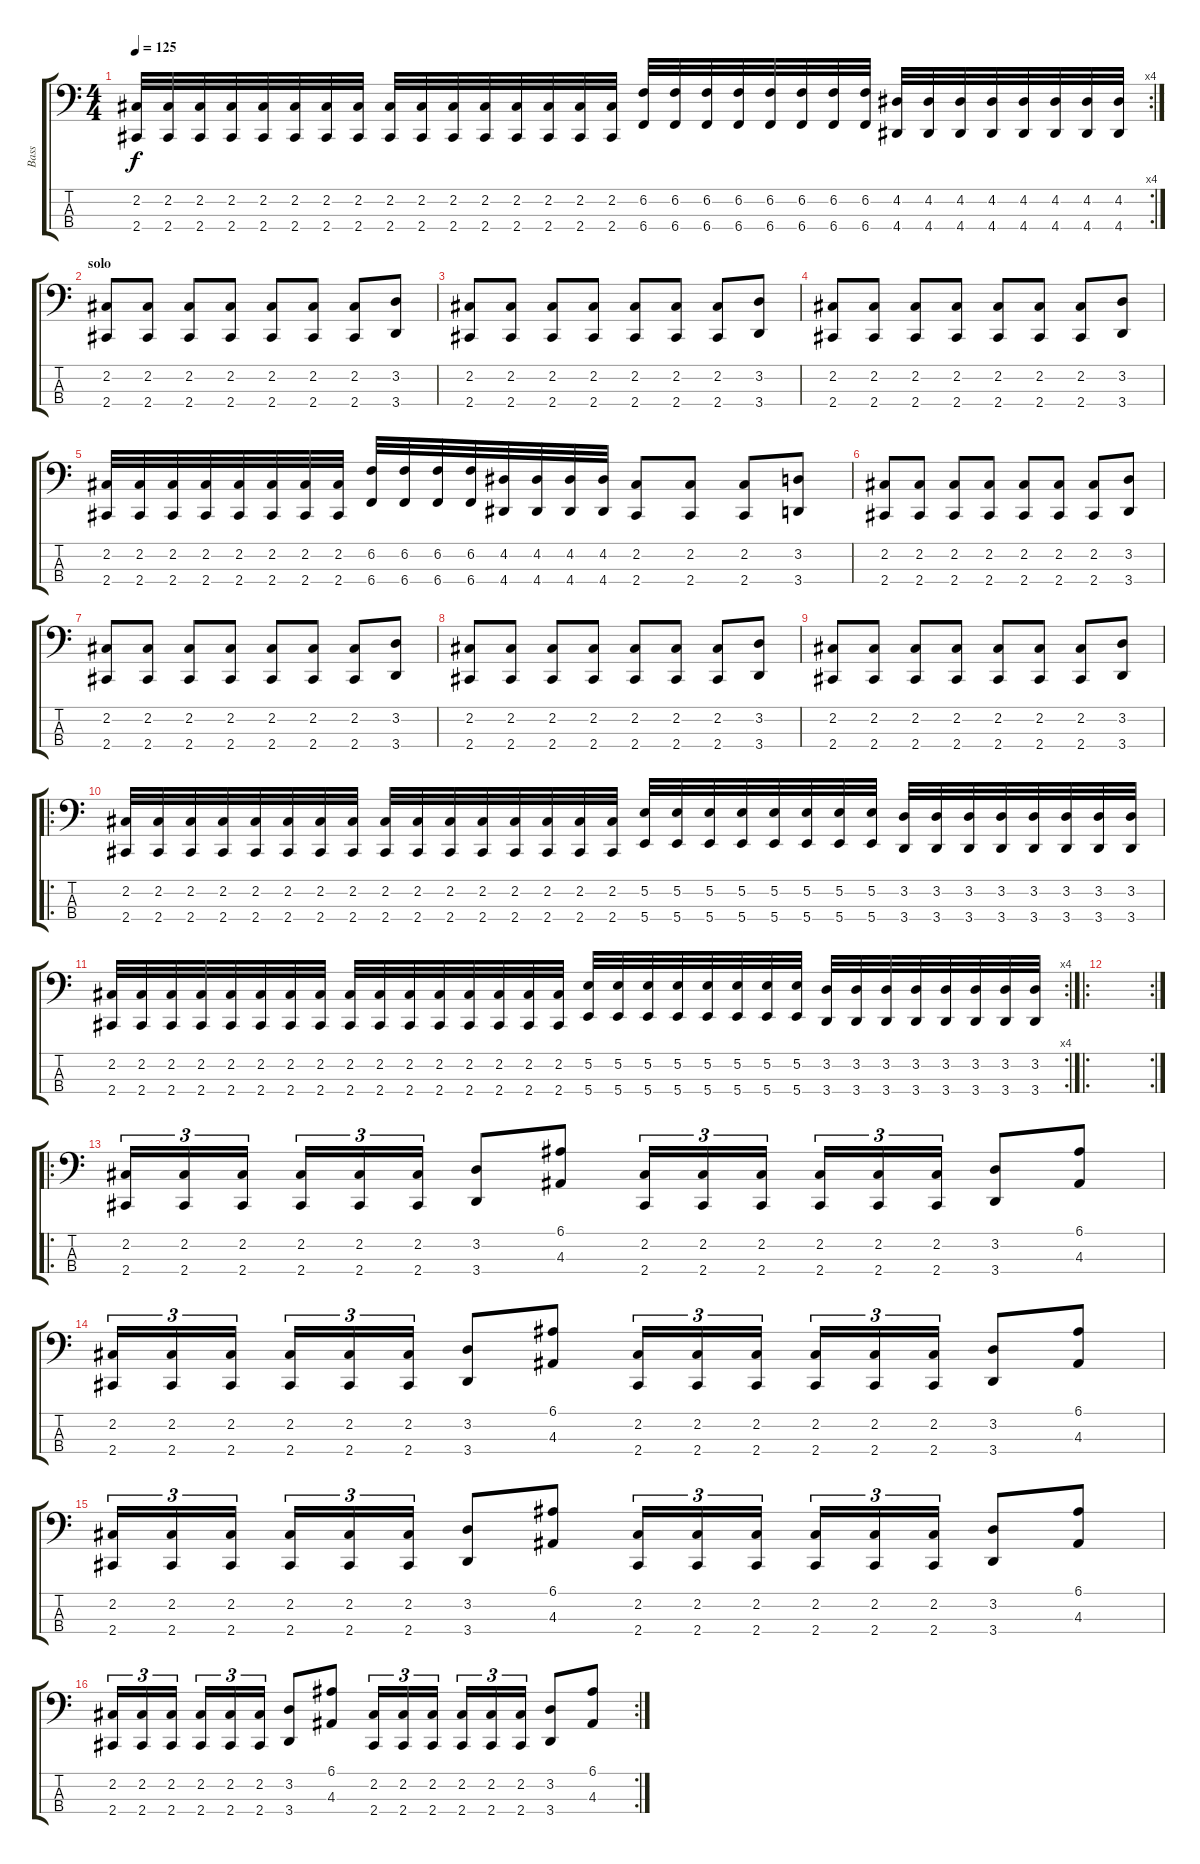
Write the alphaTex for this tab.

\track ("Bass" "Bass") {instrument electricbasspick}
\staff {score tabs}
\tuning (E2 B1 Gb1 B0) {hide}
\rc 4
\ts (4 4)
\tempo 125
\clef f4
\ks c
(2.2 2.4).32{dy f} (2.2 2.4).32 (2.2 2.4).32 (2.2 2.4).32 (2.2 2.4).32 (2.2 2.4).32 (2.2 2.4).32 (2.2 2.4).32 (2.2 2.4).32 (2.2 2.4).32 (2.2 2.4).32 (2.2 2.4).32 (2.2 2.4).32 (2.2 2.4).32 (2.2 2.4).32 (2.2 2.4).32 (6.2 6.4).32 (6.2 6.4).32 (6.2 6.4).32 (6.2 6.4).32 (6.2 6.4).32 (6.2 6.4).32 (6.2 6.4).32 (6.2 6.4).32 (4.2 4.4).32 (4.2 4.4).32 (4.2 4.4).32 (4.2 4.4).32 (4.2 4.4).32 (4.2 4.4).32 (4.2 4.4).32 (4.2 4.4).32 |
\section ("" "solo")
(2.2 2.4).8 (2.2 2.4).8 (2.2 2.4).8 (2.2 2.4).8 (2.2 2.4).8 (2.2 2.4).8 (2.2 2.4).8 (3.2 3.4).8 |
(2.2 2.4).8 (2.2 2.4).8 (2.2 2.4).8 (2.2 2.4).8 (2.2 2.4).8 (2.2 2.4).8 (2.2 2.4).8 (3.2 3.4).8 |
(2.2 2.4).8 (2.2 2.4).8 (2.2 2.4).8 (2.2 2.4).8 (2.2 2.4).8 (2.2 2.4).8 (2.2 2.4).8 (3.2 3.4).8 |
(2.2 2.4).32 (2.2 2.4).32 (2.2 2.4).32 (2.2 2.4).32 (2.2 2.4).32 (2.2 2.4).32 (2.2 2.4).32 (2.2 2.4).32 (6.2 6.4).32 (6.2 6.4).32 (6.2 6.4).32 (6.2 6.4).32 (4.2 4.4).32 (4.2 4.4).32 (4.2 4.4).32 (4.2 4.4).32 (2.2 2.4).8 (2.2 2.4).8 (2.2 2.4).8 (3.2 3.4).8 |
(2.2 2.4).8 (2.2 2.4).8 (2.2 2.4).8 (2.2 2.4).8 (2.2 2.4).8 (2.2 2.4).8 (2.2 2.4).8 (3.2 3.4).8 |
(2.2 2.4).8 (2.2 2.4).8 (2.2 2.4).8 (2.2 2.4).8 (2.2 2.4).8 (2.2 2.4).8 (2.2 2.4).8 (3.2 3.4).8 |
(2.2 2.4).8 (2.2 2.4).8 (2.2 2.4).8 (2.2 2.4).8 (2.2 2.4).8 (2.2 2.4).8 (2.2 2.4).8 (3.2 3.4).8 |
(2.2 2.4).8 (2.2 2.4).8 (2.2 2.4).8 (2.2 2.4).8 (2.2 2.4).8 (2.2 2.4).8 (2.2 2.4).8 (3.2 3.4).8 |
\ro
(2.2 2.4).32 (2.2 2.4).32 (2.2 2.4).32 (2.2 2.4).32 (2.2 2.4).32 (2.2 2.4).32 (2.2 2.4).32 (2.2 2.4).32 (2.2 2.4).32 (2.2 2.4).32 (2.2 2.4).32 (2.2 2.4).32 (2.2 2.4).32 (2.2 2.4).32 (2.2 2.4).32 (2.2 2.4).32 (5.2 5.4).32 (5.2 5.4).32 (5.2 5.4).32 (5.2 5.4).32 (5.2 5.4).32 (5.2 5.4).32 (5.2 5.4).32 (5.2 5.4).32 (3.2 3.4).32 (3.2 3.4).32 (3.2 3.4).32 (3.2 3.4).32 (3.2 3.4).32 (3.2 3.4).32 (3.2 3.4).32 (3.2 3.4).32 |
\rc 4
(2.2 2.4).32 (2.2 2.4).32 (2.2 2.4).32 (2.2 2.4).32 (2.2 2.4).32 (2.2 2.4).32 (2.2 2.4).32 (2.2 2.4).32 (2.2 2.4).32 (2.2 2.4).32 (2.2 2.4).32 (2.2 2.4).32 (2.2 2.4).32 (2.2 2.4).32 (2.2 2.4).32 (2.2 2.4).32 (5.2 5.4).32 (5.2 5.4).32 (5.2 5.4).32 (5.2 5.4).32 (5.2 5.4).32 (5.2 5.4).32 (5.2 5.4).32 (5.2 5.4).32 (3.2 3.4).32 (3.2 3.4).32 (3.2 3.4).32 (3.2 3.4).32 (3.2 3.4).32 (3.2 3.4).32 (3.2 3.4).32 (3.2 3.4).32 |
\ro
\rc 2
|
\ro
(2.2 2.4).16{tu (3 2)} (2.2 2.4).16{tu (3 2)} (2.2 2.4).16{tu (3 2)} (2.2 2.4).16{tu (3 2)} (2.2 2.4).16{tu (3 2)} (2.2 2.4).16{tu (3 2)} (3.2 3.4).8 (6.1 4.3).8 (2.2 2.4).16{tu (3 2)} (2.2 2.4).16{tu (3 2)} (2.2 2.4).16{tu (3 2)} (2.2 2.4).16{tu (3 2)} (2.2 2.4).16{tu (3 2)} (2.2 2.4).16{tu (3 2)} (3.2 3.4).8 (6.1 4.3).8 |
(2.2 2.4).16{tu (3 2)} (2.2 2.4).16{tu (3 2)} (2.2 2.4).16{tu (3 2)} (2.2 2.4).16{tu (3 2)} (2.2 2.4).16{tu (3 2)} (2.2 2.4).16{tu (3 2)} (3.2 3.4).8 (6.1 4.3).8 (2.2 2.4).16{tu (3 2)} (2.2 2.4).16{tu (3 2)} (2.2 2.4).16{tu (3 2)} (2.2 2.4).16{tu (3 2)} (2.2 2.4).16{tu (3 2)} (2.2 2.4).16{tu (3 2)} (3.2 3.4).8 (6.1 4.3).8 |
(2.2 2.4).16{tu (3 2)} (2.2 2.4).16{tu (3 2)} (2.2 2.4).16{tu (3 2)} (2.2 2.4).16{tu (3 2)} (2.2 2.4).16{tu (3 2)} (2.2 2.4).16{tu (3 2)} (3.2 3.4).8 (6.1 4.3).8 (2.2 2.4).16{tu (3 2)} (2.2 2.4).16{tu (3 2)} (2.2 2.4).16{tu (3 2)} (2.2 2.4).16{tu (3 2)} (2.2 2.4).16{tu (3 2)} (2.2 2.4).16{tu (3 2)} (3.2 3.4).8 (6.1 4.3).8 |
\rc 2
(2.2 2.4).16{tu (3 2)} (2.2 2.4).16{tu (3 2)} (2.2 2.4).16{tu (3 2)} (2.2 2.4).16{tu (3 2)} (2.2 2.4).16{tu (3 2)} (2.2 2.4).16{tu (3 2)} (3.2 3.4).8 (6.1 4.3).8 (2.2 2.4).16{tu (3 2)} (2.2 2.4).16{tu (3 2)} (2.2 2.4).16{tu (3 2)} (2.2 2.4).16{tu (3 2)} (2.2 2.4).16{tu (3 2)} (2.2 2.4).16{tu (3 2)} (3.2 3.4).8 (6.1 4.3).8
